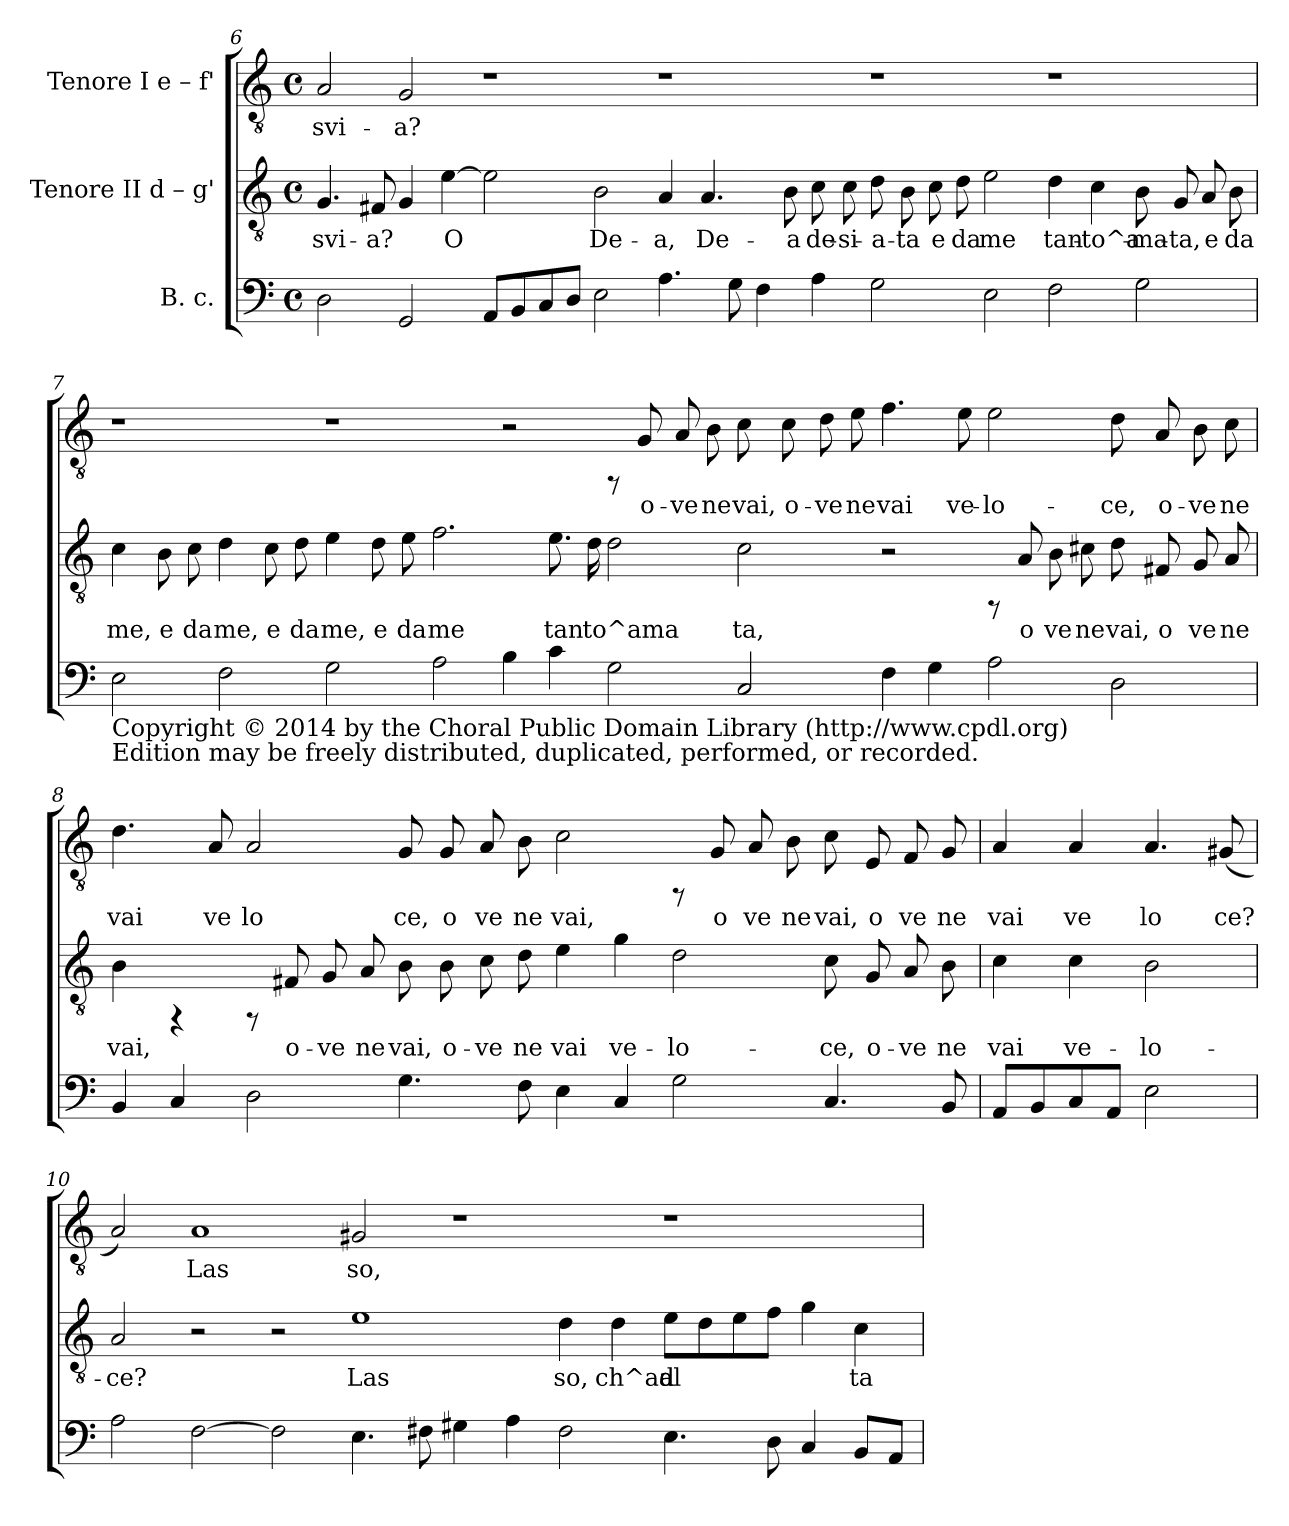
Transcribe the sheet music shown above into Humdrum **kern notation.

**kern	**kern	**text	**kern	**text
*part3	*part2	*part2	*part1	*part1
*staff3	*staff2	*staff2	*staff1	*staff1
*I"B. c.	*I"Tenore II  d – g'	*	*I"Tenore I  e – f'	*
!!LO:PB:g=z
*clefF4	*clefGv2	*	*clefGv2	*
*k[]	*k[]	*	*k[]	*
*C:	*C:	*	*C:	*
*M4/4	*M4/4	*	*M4/4	*
*met(c)	*met(c)	*	*met(c)	*
=6	=6	=6	=6	=6
!	!	!LO:LY:b:rj	!	!LO:LY:b:cj
2D\	4.G/	svi-	2A/	-svi-
!	!	!LO:LY:b:rj	!	!
.	8F#X/	-a?	.	.
!	!	!LO:LY:b:rj	!	!LO:LY:b:cj
2GG/	4G/	.	2G/	-a?
!	!	!LO:LY:b:rj	!	!
.	[>4e\	O	.	.
!	!	!LO:LY:b:rj	!	!
8AA/L	2e\]	.	1r	.
8BB/	.	.	.	.
8C/	.	.	.	.
8D/J	.	.	.	.
!	!	!LO:LY:b:rj	!	!
2E\	2B\	De-	.	.
!	!	!LO:LY:b:rj	!	!
4.A\	4A/	-a,	1r	.
!	!	!LO:LY:b:rj	!	!
.	4.A/	De-	.	.
8G\	.	.	.	.
4F\	.	.	.	.
!	!	!LO:LY:b:rj	!	!
.	8B\	-a	.	.
!	!	!LO:LY:b:rj	!	!
4A\	8c\	de-	.	.
!	!	!LO:LY:b:rj	!	!
.	8c\	-si-	.	.
!	!	!LO:LY:b:rj	!	!
2G\	8d\	-a-	1r	.
!	!	!LO:LY:b:rj	!	!
.	8B\	-ta	.	.
!	!	!LO:LY:b:rj	!	!
.	8c\	e	.	.
!	!	!LO:LY:b:rj	!	!
.	8d\	da	.	.
!	!	!LO:LY:b:rj	!	!
2E\	2e\	me	.	.
!	!	!LO:LY:b:rj	!	!
2F\	4d\	tan-	1r	.
!	!	!LO:LY:b:rj	!	!
.	4c\	-to^a-	.	.
!	!	!LO:LY:b:rj	!	!
2G\	8B\	-ma-	.	.
!	!	!LO:LY:b:rj	!	!
.	8G/	-ta,	.	.
!	!	!LO:LY:b:rj	!	!
.	8A/	e	.	.
!	!	!LO:LY:b:rj	!	!
.	8B\	da	.	.
!!LO:PB:g=z
=7	=7	=7	=7	=7
!LO:TX:b:t=Copyright © 2014 by the Choral Public Domain Library (http&colon;//www.cpdl.org)	!	!	!	!
!LO:TX:b:t=Edition may be freely distributed, duplicated, performed, or recorded.	!	!	!	!
!	!	!LO:LY:b:rj	!	!
2E\	4c\	me,	1r	.
!	!	!LO:LY:b:rj	!	!
.	8B\	e	.	.
!	!	!LO:LY:b:rj	!	!
.	8c\	da	.	.
!	!	!LO:LY:b:rj	!	!
2F\	4d\	me,	.	.
!	!	!LO:LY:b:rj	!	!
.	8c\	e	.	.
!	!	!LO:LY:b:rj	!	!
.	8d\	da	.	.
!	!	!LO:LY:b:rj	!	!
2G\	4e\	me,	1r	.
!	!	!LO:LY:b:rj	!	!
.	8d\	e	.	.
!	!	!LO:LY:b:rj	!	!
.	8e\	da	.	.
!	!	!LO:LY:b:rj	!	!
2A\	2.f\	me	.	.
4B\	.	.	2r	.
!	!	!LO:LY:b:rj	!	!
4c\	8.e\	tan	.	.
!	!	!LO:LY:b:rj	!	!
.	16d\	to^ama	.	.
!	!	!LO:LY:b:rj	!	!
2G\	2d\	.	8rFF	.
!	!	!	!	!LO:LY:b:cj
.	.	.	8G/	o-
!	!	!	!	!LO:LY:b:cj
.	.	.	8A/	-ve
!	!	!	!	!LO:LY:b:cj
.	.	.	8B\	ne
!	!	!LO:LY:b:rj	!	!LO:LY:b:cj
2C/	2c\	ta,	8c\	vai,
!	!	!	!	!LO:LY:b:cj
.	.	.	8c\	o-
!	!	!	!	!LO:LY:b:cj
.	.	.	8d\	-ve
!	!	!	!	!LO:LY:b:cj
.	.	.	8e\	ne
!	!	!	!	!LO:LY:b:cj
4F\	2r	.	4.f\	vai
4G\	.	.	.	.
!	!	!	!	!LO:LY:b:cj
.	.	.	8e\	ve-
!	!	!	!	!LO:LY:b:cj
2A\	8rFF	.	2e\	-lo-
!	!	!LO:LY:b:rj	!	!
.	8A/	o	.	.
!	!	!LO:LY:b:rj	!	!
.	8B\	ve	.	.
!	!	!LO:LY:b:rj	!	!
.	8c#X\	ne	.	.
!	!	!LO:LY:b:rj	!	!LO:LY:b:cj
2D\	8d\	vai,	8d\	-ce,
!	!	!LO:LY:b:rj	!	!LO:LY:b:cj
.	8F#X/	o	8A/	o-
!	!	!LO:LY:b:rj	!	!LO:LY:b:cj
.	8G/	ve	8B\	-ve
!	!	!LO:LY:b:rj	!	!LO:LY:b:cj
.	8A/	ne	8c\	ne
!!LO:LB:g=z
=8	=8	=8	=8	=8
!	!	!LO:LY:b:rj	!	!LO:LY:b:cj
4BB/	4B\	vai,	4.d\	vai
4C/	4rFF	.	.	.
!	!	!	!	!LO:LY:b:cj
.	.	.	8A/	ve
!	!	!	!	!LO:LY:b:cj
2D\	8rFF	.	2A/	lo
!	!	!LO:LY:b:rj	!	!
.	8F#X/	o-	.	.
!	!	!LO:LY:b:rj	!	!
.	8G/	-ve	.	.
!	!	!LO:LY:b:rj	!	!
.	8A/	ne	.	.
!	!	!LO:LY:b:rj	!	!LO:LY:b:cj
4.G\	8B\	vai,	8G/	ce,
!	!	!LO:LY:b:rj	!	!LO:LY:b:cj
.	8B\	o-	8G/	o
!	!	!LO:LY:b:rj	!	!LO:LY:b:cj
.	8c\	-ve	8A/	ve
!	!	!LO:LY:b:rj	!	!LO:LY:b:cj
8F\	8d\	ne	8B\	ne
!	!	!LO:LY:b:rj	!	!LO:LY:b:cj
4E\	4e\	vai	2c\	vai,
!	!	!LO:LY:b:rj	!	!
4C/	4g\	ve-	.	.
!	!	!LO:LY:b:rj	!	!
2G\	2d\	-lo-	8rFF	.
!	!	!	!	!LO:LY:b:cj
.	.	.	8G/	o
!	!	!	!	!LO:LY:b:cj
.	.	.	8A/	ve
!	!	!	!	!LO:LY:b:cj
.	.	.	8B\	ne
!	!	!LO:LY:b:rj	!	!LO:LY:b:cj
4.C/	8c\	-ce,	8c\	vai,
!	!	!LO:LY:b:rj	!	!LO:LY:b:cj
.	8G/	o-	8E/	o
!	!	!LO:LY:b:rj	!	!LO:LY:b:cj
.	8A/	-ve	8F/	ve
!	!	!LO:LY:b:rj	!	!LO:LY:b:cj
8BB/	8B\	ne	8G/	ne
=9	=9	=9	=9	=9
!	!	!LO:LY:b:rj	!	!LO:LY:b:cj
8AA/L	4c\	vai	4A/	vai
8BB/	.	.	.	.
!	!	!LO:LY:b:rj	!	!LO:LY:b:cj
8C/	4c\	ve-	4A/	ve
8AA/J	.	.	.	.
!	!	!LO:LY:b:rj	!	!LO:LY:b:cj
2E\	2B\	-lo-	4.A/	lo
!	!	!	!	!LO:LY:b:cj
.	.	.	(<8G#X/	ce?
!!LO:LB:g=z
=10	=10	=10	=10	=10
!	!	!LO:LY:b:rj	!	!LO:LY:b:cj
2A\	2A/	-ce?	2A/)	.
!	!	!	!	!LO:LY:b:cj
[>2F\	2r	.	1A	Las
2F\]	2r	.	.	.
!	!	!LO:LY:b:rj	!	!LO:LY:b:cj
4.E\	1e	Las	2G#X/	so,
8F#X\	.	.	.	.
4G#X\	.	.	1r	.
4A\	.	.	.	.
!	!	!LO:LY:b:rj	!	!
2F#\	4d\	so,	.	.
!	!	!LO:LY:b:rj	!	!
.	4d\	ch^ad	.	.
!	!	!LO:LY:b:rj	!	!
4.E\	8e\L	al	1r	.
!	!	!LO:LY:b:rj	!	!
.	8d\	.	.	.
!	!	!LO:LY:b:rj	!	!
.	8e\	.	.	.
!	!	!LO:LY:b:rj	!	!
8D\	8f\J	.	.	.
!	!	!LO:LY:b:rj	!	!
4C/	4g\	.	.	.
!	!	!LO:LY:b:rj	!	!
8BB/L	4c\	ta	.	.
8AA/J	.	.	.	.
=	=	=	=	=
*-	*-	*-	*-	*-
